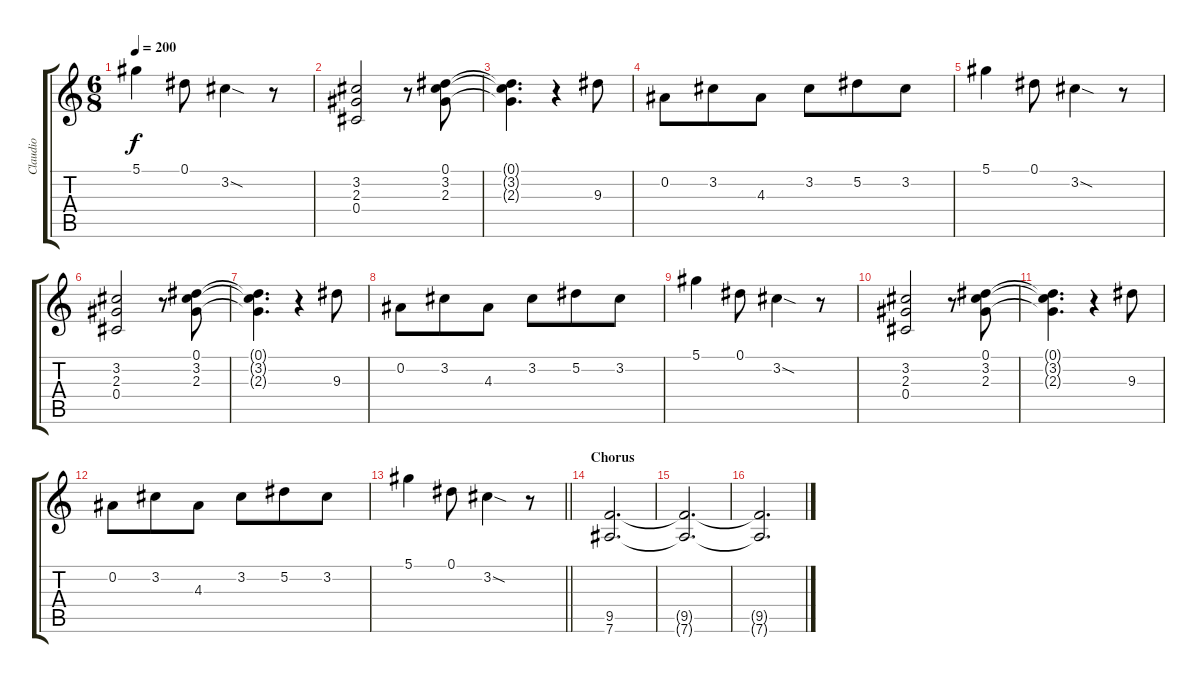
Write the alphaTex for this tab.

\track ("Claudio" "Claudio") {instrument overdrivenguitar}
\staff {score tabs}
\tuning (Eb4 Bb3 Gb3 Db3 Ab2 Eb2) {hide}
\ts (6 8)
\tempo 200
\clef g2
\ks c
5.1.4{dy f} 0.1.8 3.2{sod}.4 r.8 |
(3.2 2.3 0.4).2 r.8 (0.1 3.2 2.3).8 |
(0.1{t} 3.2{t} 2.3{t}).4{d} r.4 9.3.8 |
0.2.8 3.2.8 4.3.8 3.2.8 5.2.8 3.2.8 |
5.1.4 0.1.8 3.2{sod}.4 r.8 |
(3.2 2.3 0.4).2 r.8 (0.1 3.2 2.3).8 |
(0.1{t} 3.2{t} 2.3{t}).4{d} r.4 9.3.8 |
0.2.8 3.2.8 4.3.8 3.2.8 5.2.8 3.2.8 |
5.1.4 0.1.8 3.2{sod}.4 r.8 |
(3.2 2.3 0.4).2 r.8 (0.1 3.2 2.3).8 |
(0.1{t} 3.2{t} 2.3{t}).4{d} r.4 9.3.8 |
0.2.8 3.2.8 4.3.8 3.2.8 5.2.8 3.2.8 |
\barLineRight lightlight
5.1.4 0.1.8 3.2{sod}.4 r.8 |
\section ("" "Chorus")
(9.5 7.6).2{d instrument overdrivenguitar} |
(9.5{t} 7.6{t}).2{d} |
(9.5{t} 7.6{t}).2{d}
